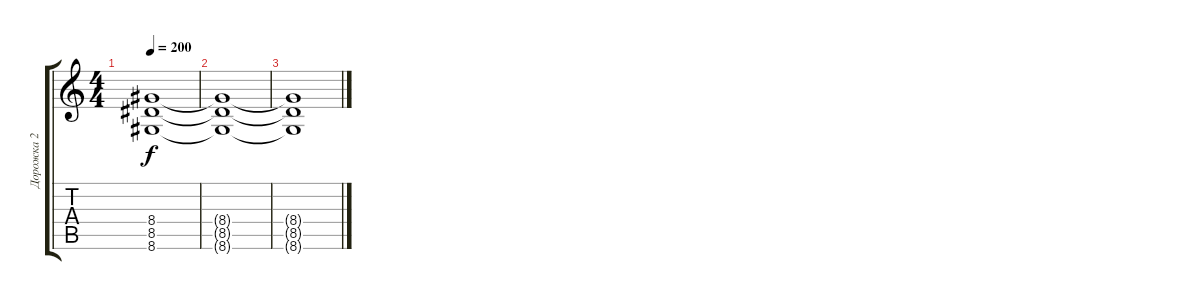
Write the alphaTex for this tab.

\track ("Дорожка 2" "Дорожка 2") {instrument distortionguitar}
\staff {score tabs}
\tuning (D4 A3 F3 C3 G2 C2) {hide}
\ts (4 4)
\tempo 200
\clef g2
\ks c
(8.4{t} 8.5{t} 8.6{t}).1{dy f} |
(8.4{t} 8.5{t} 8.6{t}).1 |
(8.4{t} 8.5{t} 8.6{t}).1
